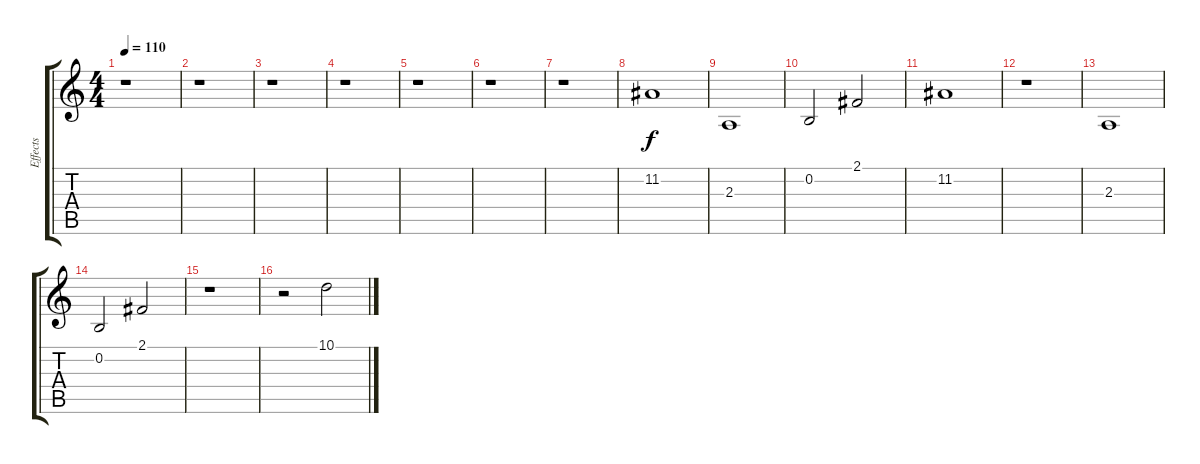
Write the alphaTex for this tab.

\track ("Effects" "Effects") {instrument birdtweet}
\staff {score tabs}
\tuning (E4 B3 G3 D3 A2 E2) {hide}
\ts (4 4)
\tempo 110
\clef g2
\ks c
r.1{dy mp} |
r.1 |
r.1 |
r.1 |
r.1 |
r.1 |
r.1 |
11.2.1{dy f volume 16 instrument pad5bowed} |
2.3.1 |
0.2.2 2.1.2 |
11.2.1 |
r.1 |
2.3.1 |
0.2.2 2.1.2 |
r.1 |
r.2 10.1.2
